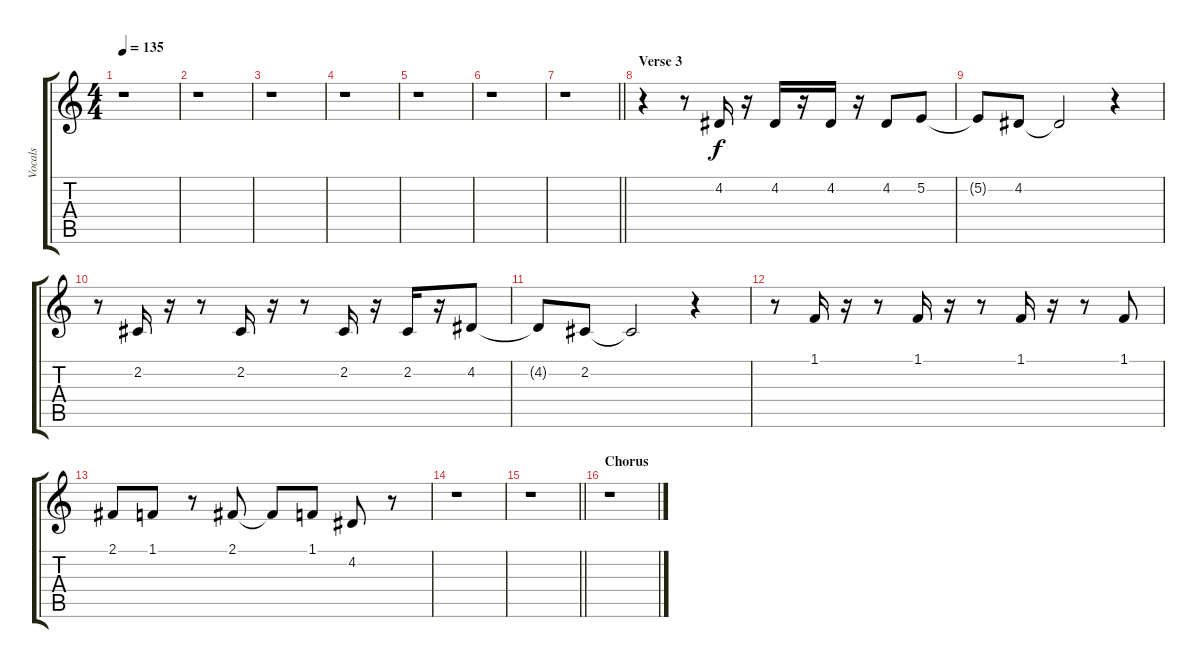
\track ("Vocals" "Vocals") {instrument baritonesax}
\staff {score tabs}
\tuning (E4 B3 G3 D3 A2 E2) {hide}
\ts (4 4)
\tempo 135
\clef g2
\ks c
r.1{dy f} |
r.1 |
r.1 |
r.1 |
r.1 |
r.1 |
\barLineRight lightlight
r.1 |
\section ("" "Verse 3")
r.4 r.8 4.2.16 r.16 4.2.16 r.16 4.2.16 r.16 4.2.8 5.2.8 |
5.2{t}.8 4.2.8 4.2{t}.2 r.4 |
r.8 2.2.16 r.16 r.8 2.2.16 r.16 r.8 2.2.16 r.16 2.2.16 r.16 4.2.8 |
4.2{t}.8 2.2.8 2.2{t}.2 r.4 |
r.8 1.1.16 r.16 r.8 1.1.16 r.16 r.8 1.1.16 r.16 r.8 1.1.8 |
2.1.8 1.1.8 r.8 2.1.8 2.1{t}.8 1.1.8 4.2.8 r.8 |
r.1 |
\barLineRight lightlight
r.1 |
\section ("" "Chorus")
r.1
